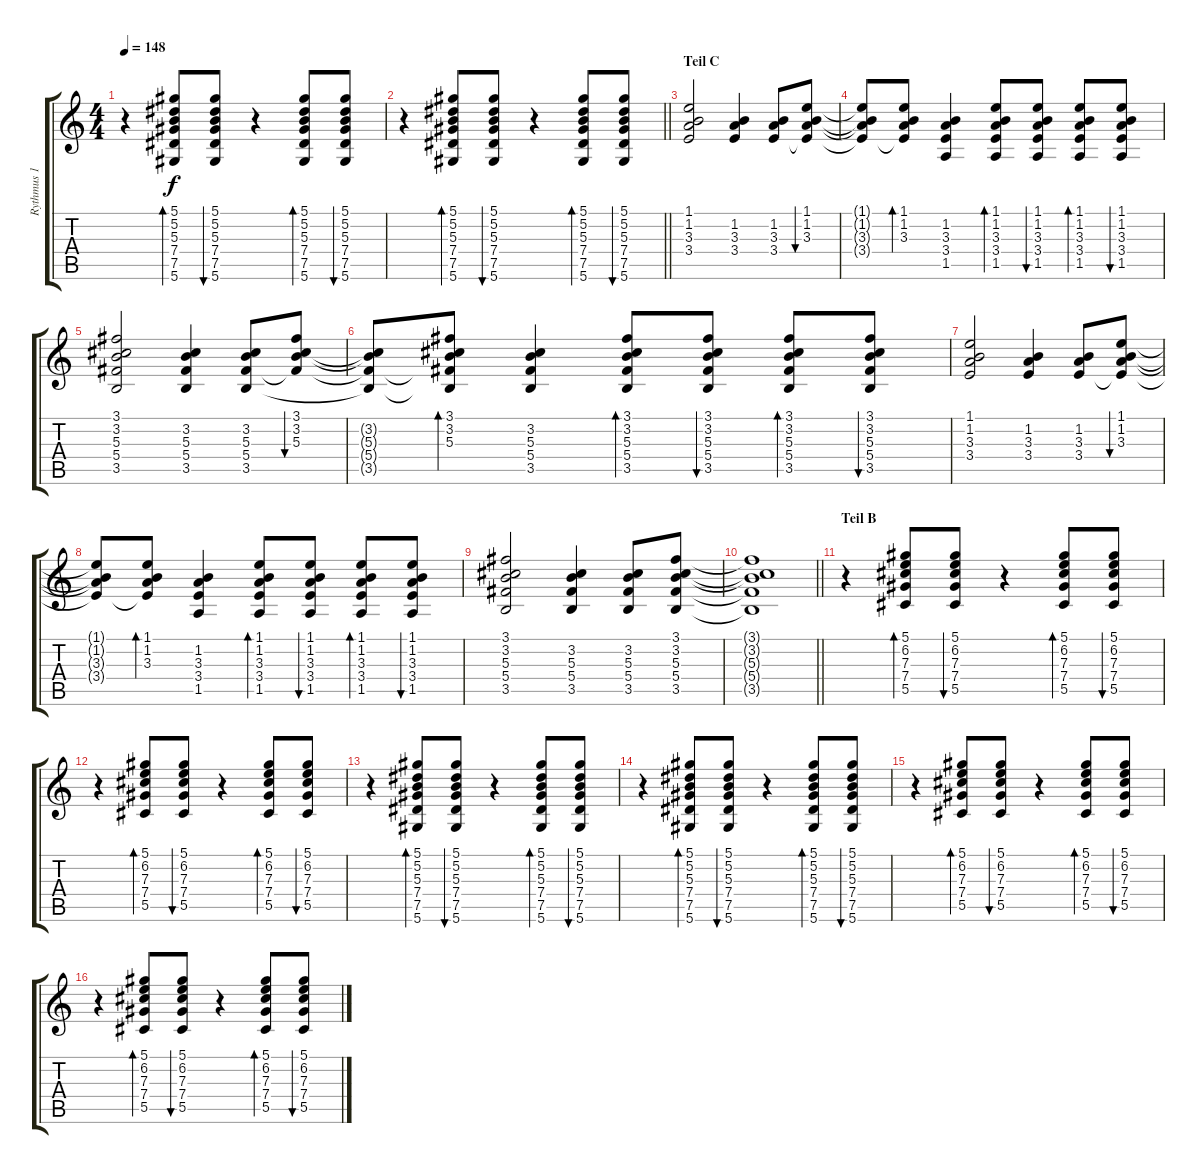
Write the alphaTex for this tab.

\track ("Rythmus 1" "Rythmus 1") {instrument acousticguitarsteel}
\staff {score tabs}
\tuning (Eb4 Bb3 Gb3 Db3 Ab2 Eb2) {hide}
\ts (4 4)
\tempo 148
\clef g2
\ks c
r.4{dy f} (5.1 5.2 5.3 7.4 7.5 5.6).8{bd 60} (5.1 5.2 5.3 7.4 7.5 5.6).8{bu 60} r.4 (5.1 5.2 5.3 7.4 7.5 5.6).8{bd 60} (5.1 5.2 5.3 7.4 7.5 5.6).8{bu 60} |
\barLineRight lightlight
r.4 (5.1 5.2 5.3 7.4 7.5 5.6).8{bd 60} (5.1 5.2 5.3 7.4 7.5 5.6).8{bu 60} r.4 (5.1 5.2 5.3 7.4 7.5 5.6).8{bd 60} (5.1 5.2 5.3 7.4 7.5 5.6).8{bu 60} |
\section ("" "Teil C")
(1.1 1.2 3.3 3.4).2{volume 14} (1.2 3.3 3.4).4 (1.2 3.3 3.4).8 (1.1 1.2 3.3 3.4{t}).8{bu 30} |
(1.1{t} 1.2{t} 3.3{t} 3.4{t}).8 (1.1 1.2 3.3 3.4{t}).8{bd 30} (1.2 3.3 3.4 1.5).4 (1.1 1.2 3.3 3.4 1.5).8{bd 30} (1.1 1.2 3.3 3.4 1.5).8{bu 30} (1.1 1.2 3.3 3.4 1.5).8{bd 30} (1.1 1.2 3.3 3.4 1.5).8{bu 30} |
(3.1 3.2 5.3 5.4 3.5).2 (3.2 5.3 5.4 3.5).4 (3.2 5.3 5.4 3.5).8 (3.1 3.2 5.3 5.4{t}).8{bu 30} |
(3.2{t} 5.3{t} 5.4{t} 3.5{t}).8 (3.1 3.2 5.3 5.4{t} 3.5{t}).8{bd 30} (3.2 5.3 5.4 3.5).4 (3.1 3.2 5.3 5.4 3.5).8{bd 30} (3.1 3.2 5.3 5.4 3.5).8{bu 30} (3.1 3.2 5.3 5.4 3.5).8{bd 30} (3.1 3.2 5.3 5.4 3.5).8{bu 30} |
(1.1 1.2 3.3 3.4).2 (1.2 3.3 3.4).4 (1.2 3.3 3.4).8 (1.1 1.2 3.3 3.4{t}).8{bu 30} |
(1.1{t} 1.2{t} 3.3{t} 3.4{t}).8 (1.1 1.2 3.3 3.4{t}).8{bd 30} (1.2 3.3 3.4 1.5).4 (1.1 1.2 3.3 3.4 1.5).8{bd 30} (1.1 1.2 3.3 3.4 1.5).8{bu 30} (1.1 1.2 3.3 3.4 1.5).8{bd 30} (1.1 1.2 3.3 3.4 1.5).8{bu 30} |
(3.1 3.2 5.3 5.4 3.5).2 (3.2 5.3 5.4 3.5).4 (3.2 5.3 5.4 3.5).8 (3.1 3.2 5.3 5.4 3.5).8 |
\barLineRight lightlight
(3.1{t} 3.2{t} 5.3{t} 5.4{t} 3.5{t}).1 |
\section ("" "Teil B")
r.4{volume 12} (5.1 6.2 7.3 7.4 5.5).8{bd 60} (5.1 6.2 7.3 7.4 5.5).8{bu 60} r.4 (5.1 6.2 7.3 7.4 5.5).8{bd 60} (5.1 6.2 7.3 7.4 5.5).8{bu 60} |
r.4 (5.1 6.2 7.3 7.4 5.5).8{bd 60} (5.1 6.2 7.3 7.4 5.5).8{bu 60} r.4 (5.1 6.2 7.3 7.4 5.5).8{bd 60} (5.1 6.2 7.3 7.4 5.5).8{bu 60} |
r.4 (5.1 5.2 5.3 7.4 7.5 5.6).8{bd 60} (5.1 5.2 5.3 7.4 7.5 5.6).8{bu 60} r.4 (5.1 5.2 5.3 7.4 7.5 5.6).8{bd 60} (5.1 5.2 5.3 7.4 7.5 5.6).8{bu 60} |
r.4 (5.1 5.2 5.3 7.4 7.5 5.6).8{bd 60} (5.1 5.2 5.3 7.4 7.5 5.6).8{bu 60} r.4 (5.1 5.2 5.3 7.4 7.5 5.6).8{bd 60} (5.1 5.2 5.3 7.4 7.5 5.6).8{bu 60} |
r.4{volume 12} (5.1 6.2 7.3 7.4 5.5).8{bd 60} (5.1 6.2 7.3 7.4 5.5).8{bu 60} r.4 (5.1 6.2 7.3 7.4 5.5).8{bd 60} (5.1 6.2 7.3 7.4 5.5).8{bu 60} |
r.4 (5.1 6.2 7.3 7.4 5.5).8{bd 60} (5.1 6.2 7.3 7.4 5.5).8{bu 60} r.4 (5.1 6.2 7.3 7.4 5.5).8{bd 60} (5.1 6.2 7.3 7.4 5.5).8{bu 60}
